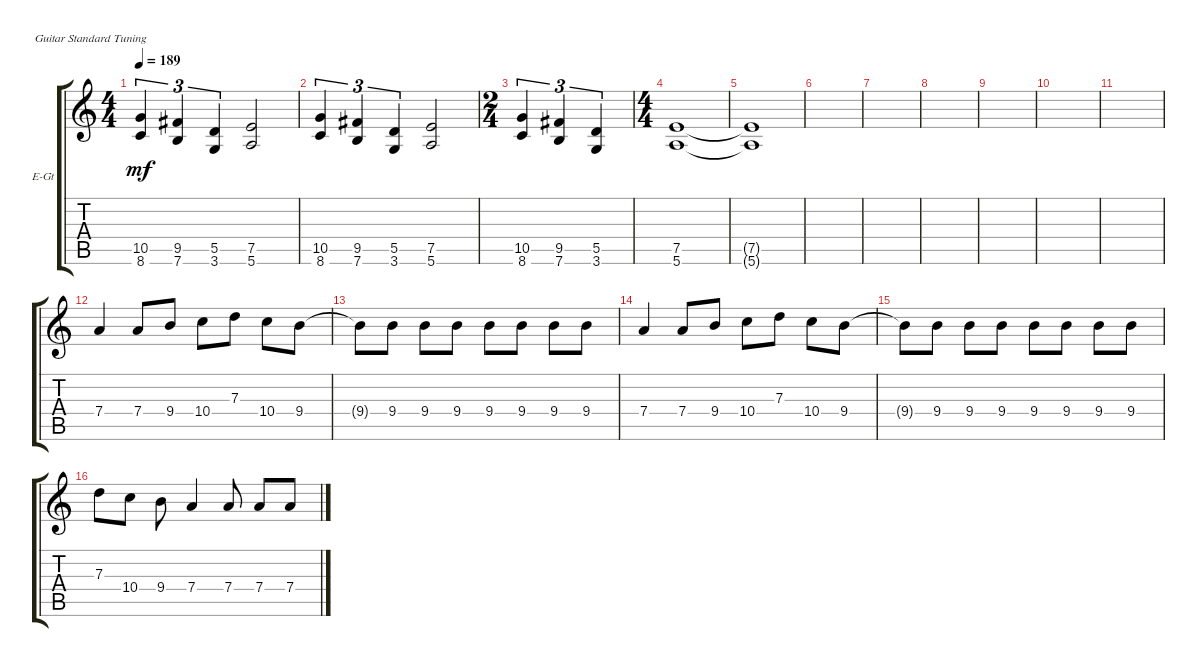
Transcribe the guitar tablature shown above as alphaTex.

\defaultSystemsLayout 4
\bracketExtendMode groupsimilarinstruments
\firstSystemTrackNameOrientation horizontal
\otherSystemsTrackNameOrientation horizontal
\track ("Electric Guitar" "E-Gt") {instrument overdrivenguitar}
\staff {score tabs}
\tuning (E4 B3 G3 D3 A2 E2)
\ts (4 4)
\tempo 189
\clef g2
\ks c
(8.6 10.5).4{tu (3 2) dy mf instrument overdrivenguitar} (7.6 9.5).4{tu (3 2)} (3.6 5.5).4{tu (3 2)} (5.6 7.5).2 |
(8.6 10.5).4{tu (3 2)} (7.6 9.5).4{tu (3 2)} (3.6 5.5).4{tu (3 2)} (5.6 7.5).2 |
\ts (2 4)
(8.6 10.5).4{tu (3 2)} (7.6 9.5).4{tu (3 2)} (3.6 5.5).4{tu (3 2)} |
\ts (4 4)
(5.6 7.5).1 |
(7.5{t} 5.6{t}).1 |
|
|
|
|
|
|
7.4.4 7.4.8 9.4.8 10.4.8 7.3.8 10.4.8 9.4.8 |
9.4{t}.8 9.4.8 9.4.8 9.4.8 9.4.8 9.4.8 9.4.8 9.4.8 |
7.4.4 7.4.8 9.4.8 10.4.8 7.3.8 10.4.8 9.4.8 |
9.4{t}.8 9.4.8 9.4.8 9.4.8 9.4.8 9.4.8 9.4.8 9.4.8 |
7.3.8 10.4.8 9.4.8 7.4.4 7.4.8 7.4.8 7.4.8
